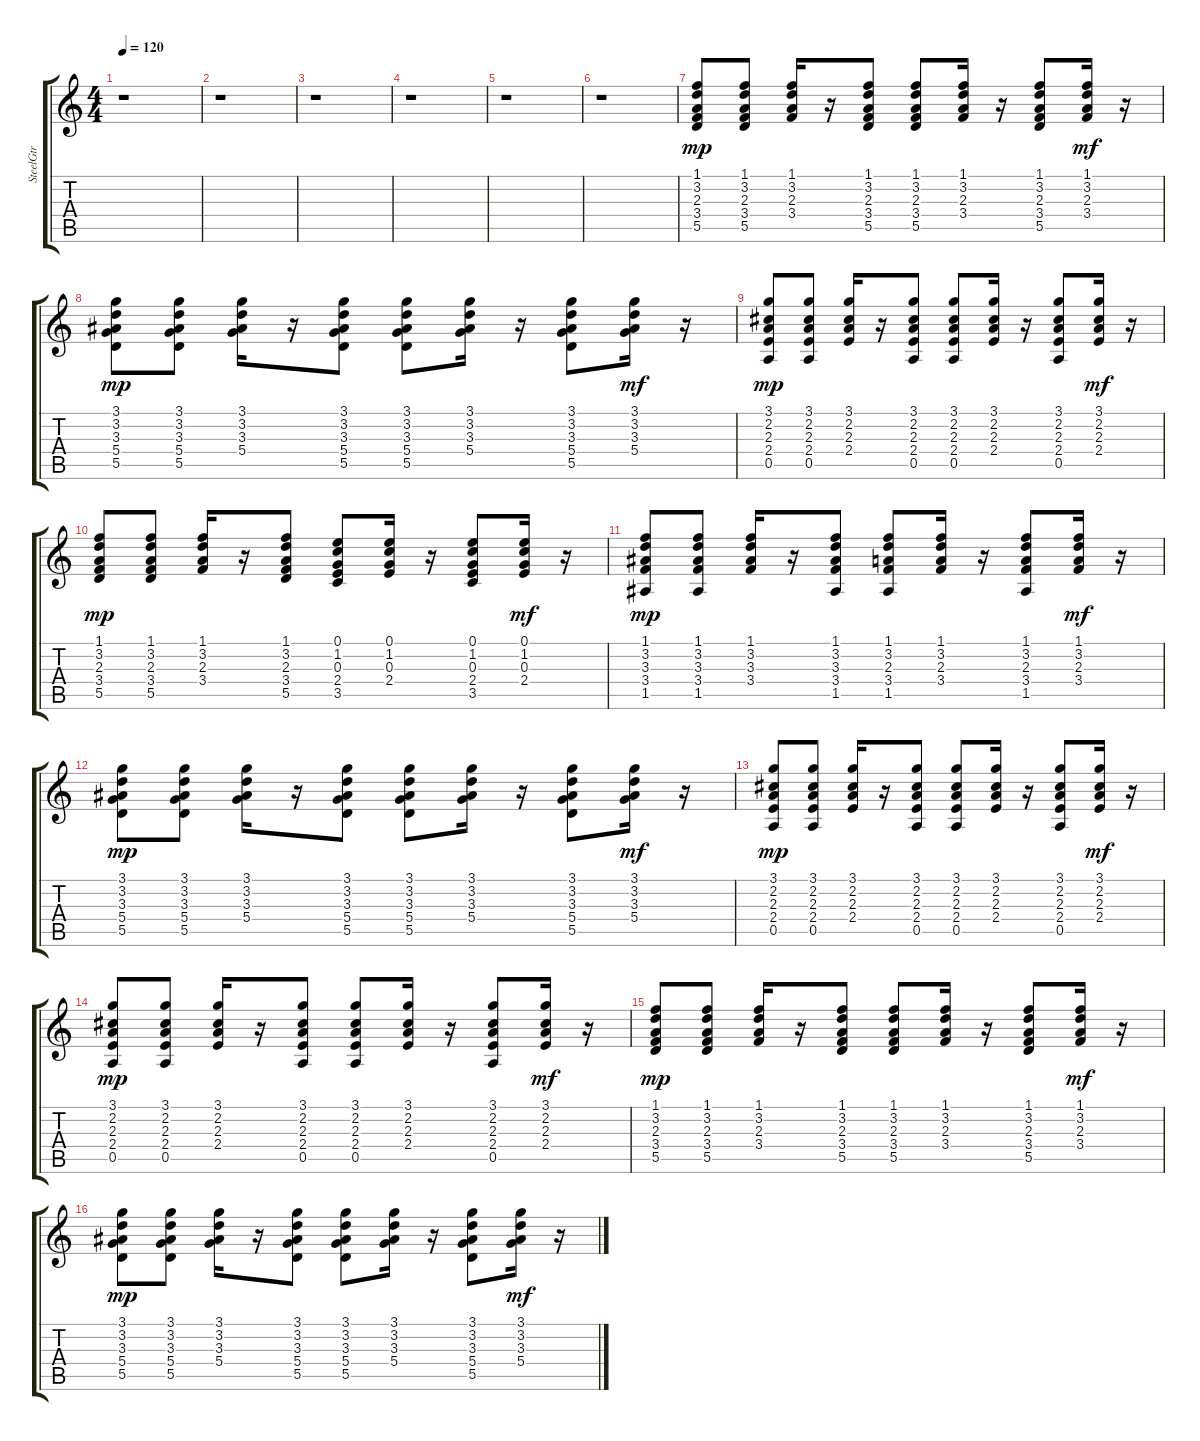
\track ("SteelGtr" "SteelGtr") {instrument acousticguitarsteel}
\staff {score tabs}
\tuning (E4 B3 G3 D3 A2 E2) {hide}
\ts (4 4)
\tempo 120
\clef g2
\ks c
r.1{dy f} |
r.1 |
r.1 |
r.1 |
r.1 |
r.1 |
(1.1 3.2 2.3 3.4 5.5).8{dy mp} (1.1 3.2 2.3 3.4 5.5).8 (1.1 3.2 2.3 3.4).16 r.16 (1.1 3.2 2.3 3.4 5.5).8 (1.1 3.2 2.3 3.4 5.5).8 (1.1 3.2 2.3 3.4).16 r.16 (1.1 3.2 2.3 3.4 5.5).8 (1.1 3.2 2.3 3.4).16{dy mf} r.16 |
(3.1 3.2 3.3 5.4 5.5).8{dy mp} (3.1 3.2 3.3 5.4 5.5).8 (3.1 3.2 3.3 5.4).16 r.16 (3.1 3.2 3.3 5.4 5.5).8 (3.1 3.2 3.3 5.4 5.5).8 (3.1 3.2 3.3 5.4).16 r.16 (3.1 3.2 3.3 5.4 5.5).8 (3.1 3.2 3.3 5.4).16{dy mf} r.16 |
(3.1 2.2 2.3 2.4 0.5).8{dy mp} (3.1 2.2 2.3 2.4 0.5).8 (3.1 2.2 2.3 2.4).16 r.16 (3.1 2.2 2.3 2.4 0.5).8 (3.1 2.2 2.3 2.4 0.5).8 (3.1 2.2 2.3 2.4).16 r.16 (3.1 2.2 2.3 2.4 0.5).8 (3.1 2.2 2.3 2.4).16{dy mf} r.16 |
(1.1 3.2 2.3 3.4 5.5).8{dy mp} (1.1 3.2 2.3 3.4 5.5).8 (1.1 3.2 2.3 3.4).16 r.16 (1.1 3.2 2.3 3.4 5.5).8 (0.1 1.2 0.3 2.4 3.5).8 (0.1 1.2 0.3 2.4).16 r.16 (0.1 1.2 0.3 2.4 3.5).8 (0.1 1.2 0.3 2.4).16{dy mf} r.16 |
(1.1 3.2 3.3 3.4 1.5).8{dy mp} (1.1 3.2 3.3 3.4 1.5).8 (1.1 3.2 3.3 3.4).16 r.16 (1.1 3.2 3.3 3.4 1.5).8 (1.1 3.2 2.3 3.4 1.5).8 (1.1 3.2 2.3 3.4).16 r.16 (1.1 3.2 2.3 3.4 1.5).8 (1.1 3.2 2.3 3.4).16{dy mf} r.16 |
(3.1 3.2 3.3 5.4 5.5).8{dy mp} (3.1 3.2 3.3 5.4 5.5).8 (3.1 3.2 3.3 5.4).16 r.16 (3.1 3.2 3.3 5.4 5.5).8 (3.1 3.2 3.3 5.4 5.5).8 (3.1 3.2 3.3 5.4).16 r.16 (3.1 3.2 3.3 5.4 5.5).8 (3.1 3.2 3.3 5.4).16{dy mf} r.16 |
(3.1 2.2 2.3 2.4 0.5).8{dy mp} (3.1 2.2 2.3 2.4 0.5).8 (3.1 2.2 2.3 2.4).16 r.16 (3.1 2.2 2.3 2.4 0.5).8 (3.1 2.2 2.3 2.4 0.5).8 (3.1 2.2 2.3 2.4).16 r.16 (3.1 2.2 2.3 2.4 0.5).8 (3.1 2.2 2.3 2.4).16{dy mf} r.16 |
(3.1 2.2 2.3 2.4 0.5).8{dy mp} (3.1 2.2 2.3 2.4 0.5).8 (3.1 2.2 2.3 2.4).16 r.16 (3.1 2.2 2.3 2.4 0.5).8 (3.1 2.2 2.3 2.4 0.5).8 (3.1 2.2 2.3 2.4).16 r.16 (3.1 2.2 2.3 2.4 0.5).8 (3.1 2.2 2.3 2.4).16{dy mf} r.16 |
(1.1 3.2 2.3 3.4 5.5).8{dy mp} (1.1 3.2 2.3 3.4 5.5).8 (1.1 3.2 2.3 3.4).16 r.16 (1.1 3.2 2.3 3.4 5.5).8 (1.1 3.2 2.3 3.4 5.5).8 (1.1 3.2 2.3 3.4).16 r.16 (1.1 3.2 2.3 3.4 5.5).8 (1.1 3.2 2.3 3.4).16{dy mf} r.16 |
(3.1 3.2 3.3 5.4 5.5).8{dy mp} (3.1 3.2 3.3 5.4 5.5).8 (3.1 3.2 3.3 5.4).16 r.16 (3.1 3.2 3.3 5.4 5.5).8 (3.1 3.2 3.3 5.4 5.5).8 (3.1 3.2 3.3 5.4).16 r.16 (3.1 3.2 3.3 5.4 5.5).8 (3.1 3.2 3.3 5.4).16{dy mf} r.16
